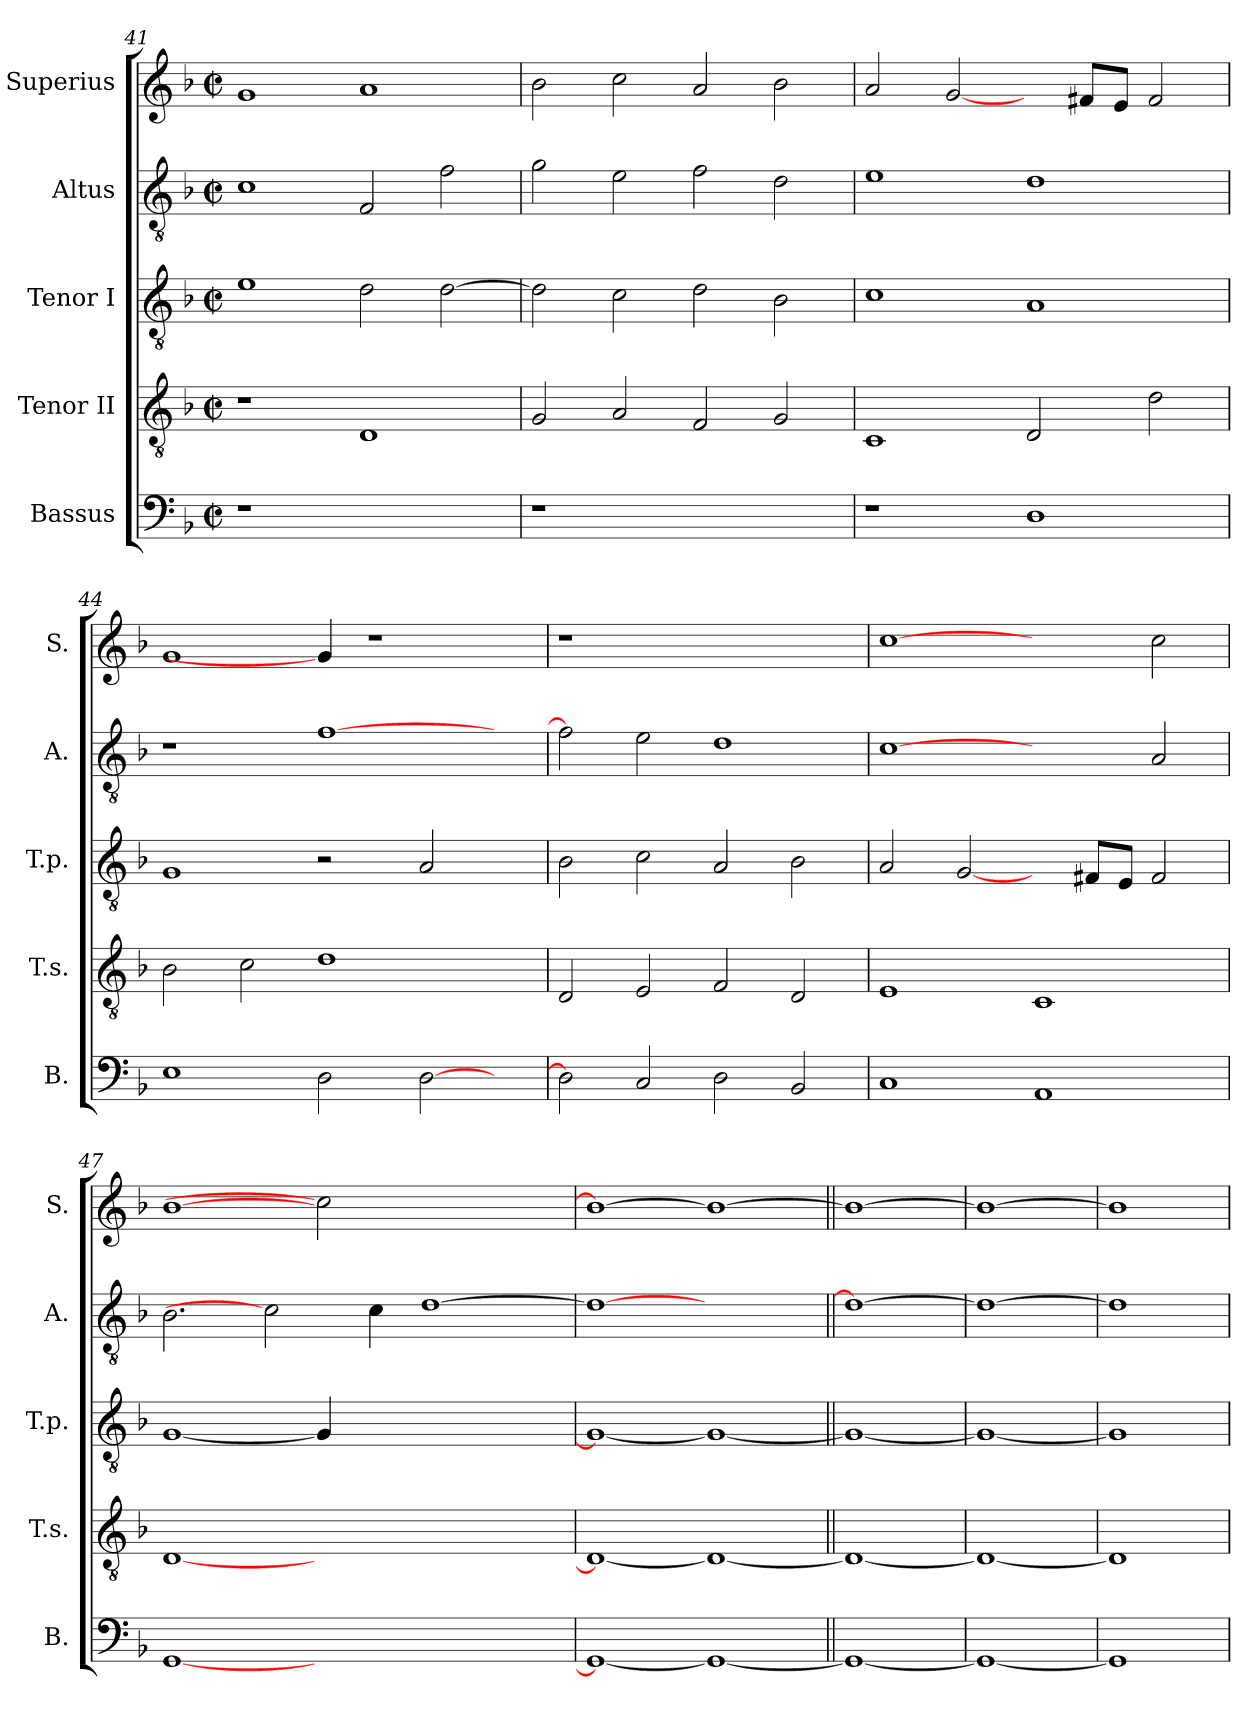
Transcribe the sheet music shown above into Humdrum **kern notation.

**kern	**kern	**kern	**kern	**kern
*part5	*part4	*part3	*part2	*part1
*staff5	*staff4	*staff3	*staff2	*staff1
*I"Bassus	*I"Tenor II	*I"Tenor I	*I"Altus	*I"Superius
*I'B.	*I'T.s.	*I'T.p.	*I'A.	*I'S.
!!LO:PB:g=z
*clefF4	*clefGv2	*clefGv2	*clefGv2	*clefG2
*	*ITrd7c12	*ITrd7c12	*ITrd7c12	*
*k[b-]	*k[b-]	*k[b-]	*k[b-]	*k[b-]
*F:	*F:	*F:	*F:	*F:
*M2/2	*M2/2	*M2/2	*M2/2	*M2/2
*met(c|)	*met(c|)	*met(c|)	*met(c|)	*met(c|)
=41	=41	=41	=41	=41
!LO:N:vis=1	!	!	!	!
1r	1r	1Ei	1Ci	1gi
1ryy	1DDi	2Di\	2FFi/	1ai
.	.	[>2Di\	2Fi\	.
=42	=42	=42	=42	=42
!LO:N:vis=1	!	!	!	!
1r	2GGi/	2Di\]	2Gi\	2b-i\
.	2AAi/	2Ci\	2Ei\	2cci\
1ryy	2FFi/	2Di\	2Fi\	2ai/
.	2GGi/	2BB-i\	2Di\	2b-i\
=43	=43	=43	=43	=43
1r	1CCi	1Ci	1Ei	2ai/
.	.	.	.	[2gi/
1Di	2DDi/	1AAi	1Di	4ryy
.	.	.	.	8f#Xi/L
.	.	.	.	8ei/J
.	2Di\	.	.	2f#i/
=44	=44	=44	=44	=44
1Ei	2BB-i\	1GGi	1r	1gi
.	2Ci\	.	.	.
2Di\	1Di	2r	[>1Fi	4gi/]
.	.	.	.	1r
[>2Di\	.	2AAi/	.	.
4ryy	4ryy	4ryy	4ryy	.
!!LO:LB:g=z
=45	=45	=45	=45	=45
!	!	!	!	!LO:N:vis=1
2Di\]	2DDi/	2BB-i\	2Fi\]	1r
2Ci/	2EEi/	2Ci\	2Ei\	.
2Di\	2FFi/	2AAi/	1Di	1ryy
2BB-i/	2DDi/	2BB-i\	.	.
=46	=46	=46	=46	=46
1Ci	1EEi	2AAi/	[1Ci	[1cci
.	.	[2GGi/	.	.
1AAi	1CCi	4ryy	2ryy	2ryy
.	.	8FF#Xi/L	.	.
.	.	8EEi/J	.	.
.	.	2FF#i/	2AAi/	2cci\
=47	=47	=47	=47	=47
[<1GGi	[<1DDi	[<1GGi	2.BB-i\	[>1b-i
.	.	.	2Ci]	.
1.ryy	1.ryy	4GGi/]	.	2cci]
.	.	1ryy	4Ci\	.
.	.	.	[>1Di	1ryy
.	.	4ryy	.	.
=48	=48	=48	=48	=48
1GGi_<	1DDi_<	1GGi_<	1Di_>	1b-i_>
1GGi_	1DDi_	1GGi_	1ryy	1b-i_
=49||	=49||	=49||	=49||	=49||
1GGi_	1DDi_	1GGi_	1Di_	1b-i_
=50	=50	=50	=50	=50
1GGi_	1DDi_	1GGi_	1Di_	1b-i_
=51	=51	=51	=51	=51
1GGi]	1DDi]	1GGi]	1Di]	1b-i]
=	=	=	=	=
*-	*-	*-	*-	*-
